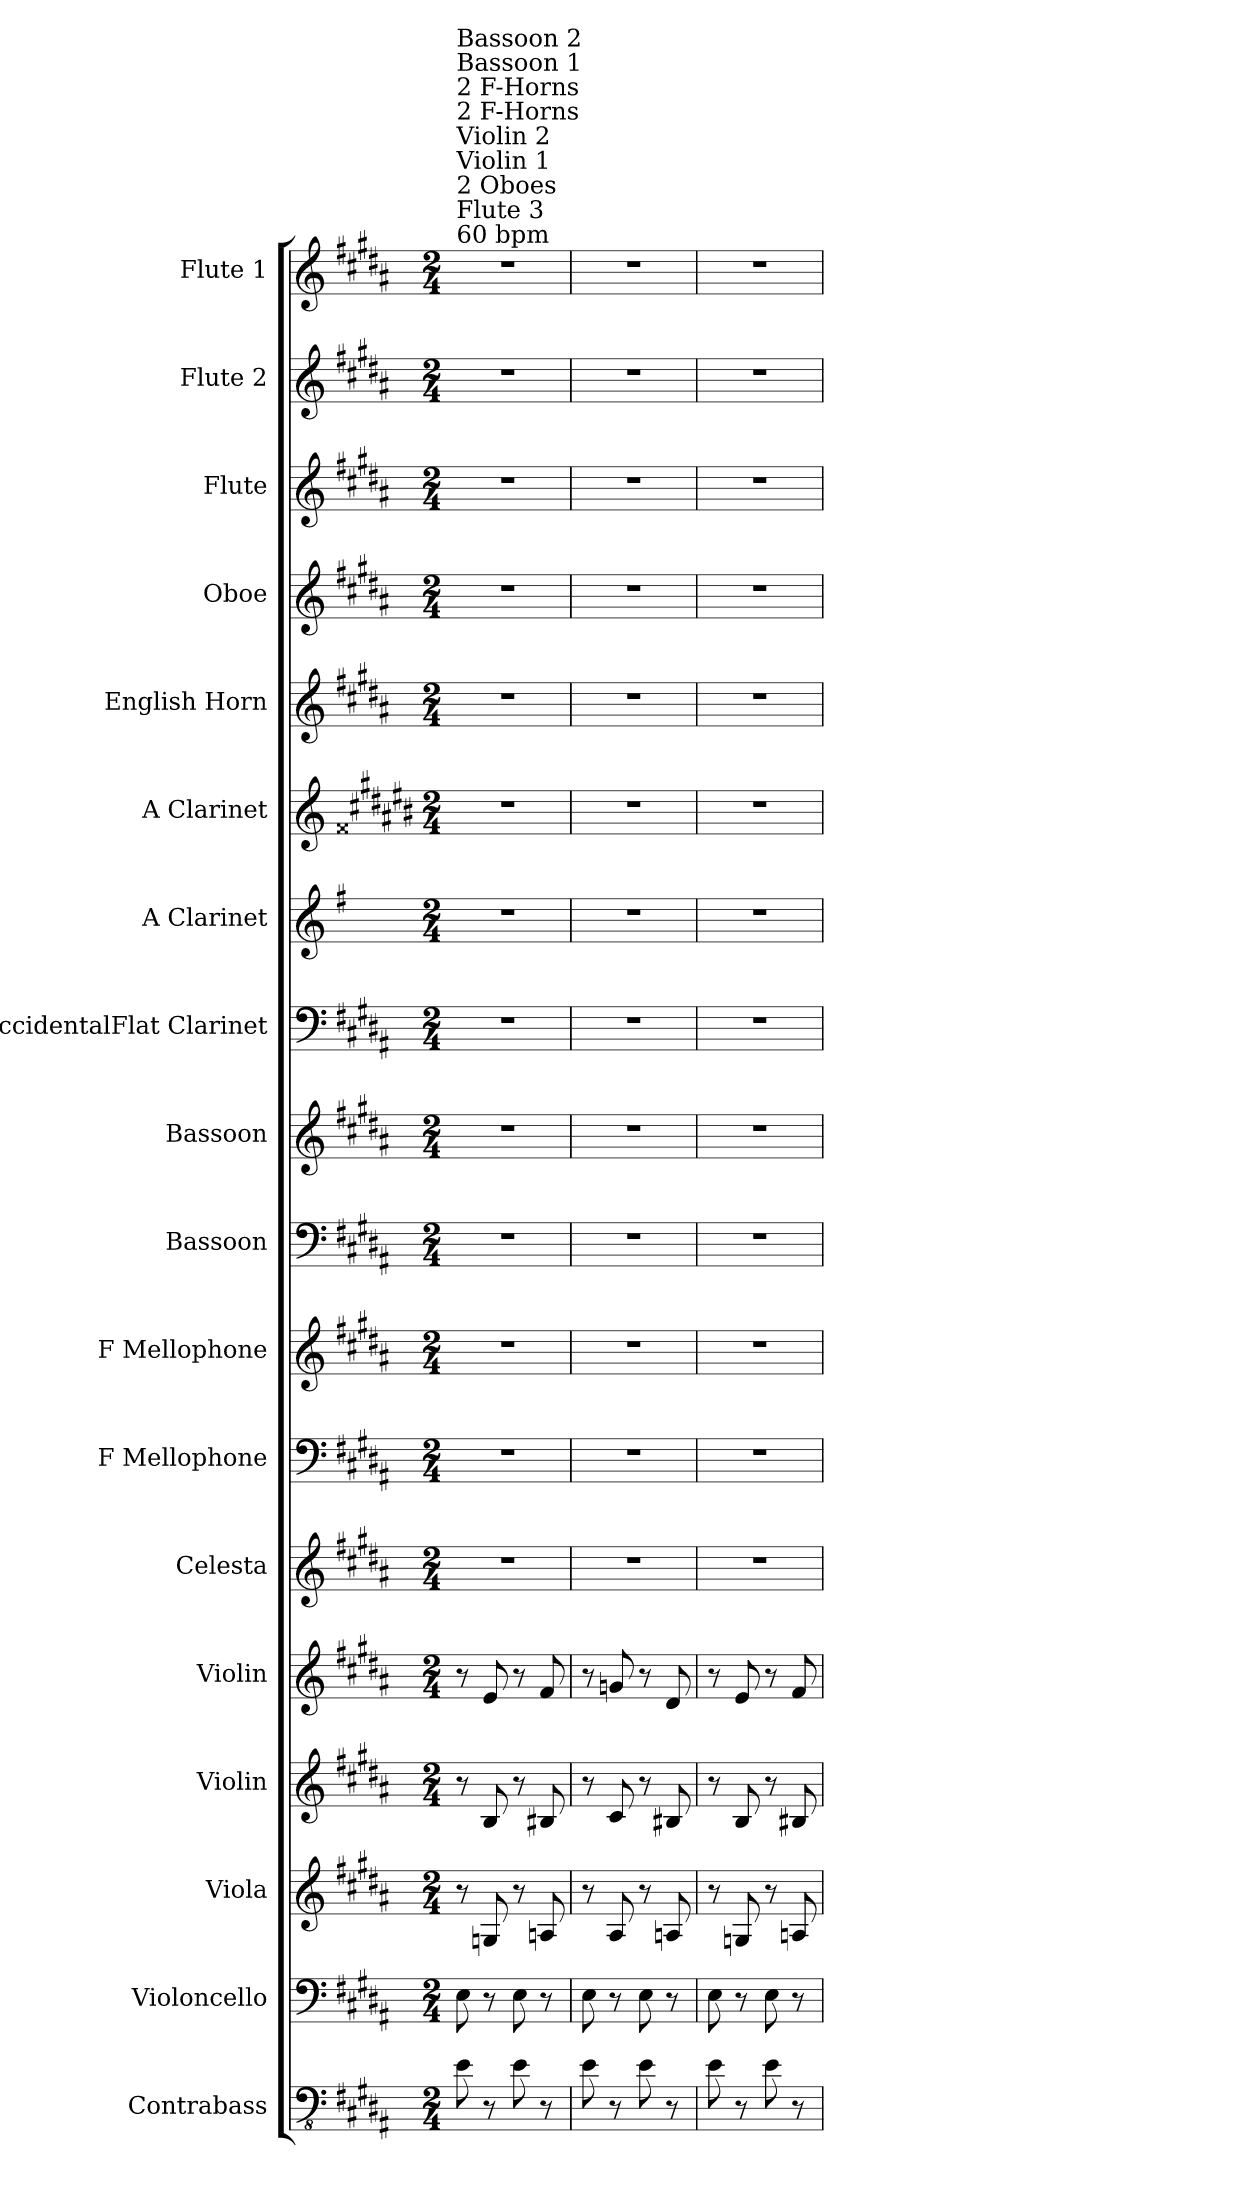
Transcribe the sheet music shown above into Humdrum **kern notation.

**kern	**kern	**kern	**kern	**kern	**kern	**kern	**kern	**kern	**kern	**kern	**kern	**kern	**kern	**kern	**kern	**kern	**kern
*part18	*part17	*part16	*part15	*part14	*part13	*part12	*part11	*part10	*part9	*part8	*part7	*part6	*part5	*part4	*part3	*part2	*part1
*staff18	*staff17	*staff16	*staff15	*staff14	*staff13	*staff12	*staff11	*staff10	*staff9	*staff8	*staff7	*staff6	*staff5	*staff4	*staff3	*staff2	*staff1
*I"Contrabass	*I"Violoncello	*I"Viola	*I"Violin	*I"Violin	*I"Celesta	*I"F Mellophone	*I"F Mellophone	*I"Bassoon	*I"Bassoon	*I"BaccidentalFlat Clarinet	*I"A Clarinet	*I"A Clarinet	*I"English Horn	*I"Oboe	*I"Flute	*I"Flute 2	*I"Flute 1
*I'Cb.	*I'Vlc.	*I'Vla.	*I'Vln.	*I'Vln.	*I'Cel.	*I'F Mph.	*I'Hn	*I'Bsn.	*I'Bsn.	*I'BaccidentalFlat Cl.	*I'A Cl.	*I'A Cl.	*I'E. Hn.	*I'Ob.	*I'Fl.	*I'Fl. 2	*I'Fl. 1
*clefFv4	*clefF4	*clefG2	*clefG2	*clefG2	*clefG2	*clefF4	*clefG2	*clefF4	*clefG2	*clefF4	*clefG2	*clefG2	*clefG2	*clefG2	*clefG2	*clefG2	*clefG2
*ITrd7c12	*	*	*	*	*	*ITrd4c7	*ITrd4c7	*	*	*ITrd1c2	*ITrd2c3	*ITrd2c3	*ITrd4c7	*	*	*	*
*k[f#c#g#d#a#]	*k[f#c#g#d#a#]	*k[f#c#g#d#a#]	*k[f#c#g#d#a#]	*k[f#c#g#d#a#]	*k[f#c#g#d#a#]	*k[f#c#g#d#]	*k[f#c#g#d#]	*k[f#c#g#d#a#]	*k[f#c#g#d#a#]	*k[f#c#g#]	*k[f#c#g#d#]	*k[f##c#g#d#a#e#b#]	*k[f#c#g#d#]	*k[f#c#g#d#a#]	*k[f#c#g#d#a#]	*k[f#c#g#d#a#]	*k[f#c#g#d#a#]
*M2/4	*M2/4	*M2/4	*M2/4	*M2/4	*M2/4	*M2/4	*M2/4	*M2/4	*M2/4	*M2/4	*M2/4	*M2/4	*M2/4	*M2/4	*M2/4	*M2/4	*M2/4
=1	=1	=1	=1	=1	=1	=1	=1	=1	=1	=1	=1	=1	=1	=1	=1	=1	=1
!	!	!	!	!	!	!	!	!	!	!	!	!	!	!	!	!	!LO:TX:a:t=60 bpm
!	!	!	!	!	!	!	!	!	!	!	!	!	!	!	!	!	!LO:TX:a:t=Flute 3
!	!	!	!	!	!	!	!	!	!	!	!	!	!	!	!	!	!LO:TX:a:t=2 Oboes
!	!	!	!	!	!	!	!	!	!	!	!	!	!	!	!	!	!LO:TX:a:t=Violin 1
!	!	!	!	!	!	!	!	!	!	!	!	!	!	!	!	!	!LO:TX:a:t=Violin 2
!	!	!	!	!	!	!	!	!	!	!	!	!	!	!	!	!	!LO:TX:a:t=2 F-Horns
!	!	!	!	!	!	!	!	!	!	!	!	!	!	!	!	!	!LO:TX:a:t=2 F-Horns
!	!	!	!	!	!	!	!	!	!	!	!	!	!	!	!	!	!LO:TX:a:t=Bassoon 1
!	!	!	!	!	!	!	!	!	!	!	!	!	!	!	!	!	!LO:TX:a:t=Bassoon 2
8EE\	8E\	8r	8r	8r	2r	2r	2r	2r	2r	2r	2r	2r	2r	2r	2r	2r	2r
8r	8r	8Gn/	8B/	8e/	.	.	.	.	.	.	.	.	.	.	.	.	.
8EE\	8E\	8r	8r	8r	.	.	.	.	.	.	.	.	.	.	.	.	.
8r	8r	8An/	8B#X/	8f#/	.	.	.	.	.	.	.	.	.	.	.	.	.
=2	=2	=2	=2	=2	=2	=2	=2	=2	=2	=2	=2	=2	=2	=2	=2	=2	=2
8EE\	8E\	8r	8r	8r	2r	2r	2r	2r	2r	2r	2r	2r	2r	2r	2r	2r	2r
8r	8r	8A#/	8c#/	8gn/	.	.	.	.	.	.	.	.	.	.	.	.	.
8EE\	8E\	8r	8r	8r	.	.	.	.	.	.	.	.	.	.	.	.	.
8r	8r	8An/	8B#X/	8d#/	.	.	.	.	.	.	.	.	.	.	.	.	.
=3	=3	=3	=3	=3	=3	=3	=3	=3	=3	=3	=3	=3	=3	=3	=3	=3	=3
8EE\	8E\	8r	8r	8r	2r	2r	2r	2r	2r	2r	2r	2r	2r	2r	2r	2r	2r
8r	8r	8Gn/	8B/	8e/	.	.	.	.	.	.	.	.	.	.	.	.	.
8EE\	8E\	8r	8r	8r	.	.	.	.	.	.	.	.	.	.	.	.	.
8r	8r	8An/	8B#X/	8f#/	.	.	.	.	.	.	.	.	.	.	.	.	.
=	=	=	=	=	=	=	=	=	=	=	=	=	=	=	=	=	=
*-	*-	*-	*-	*-	*-	*-	*-	*-	*-	*-	*-	*-	*-	*-	*-	*-	*-
